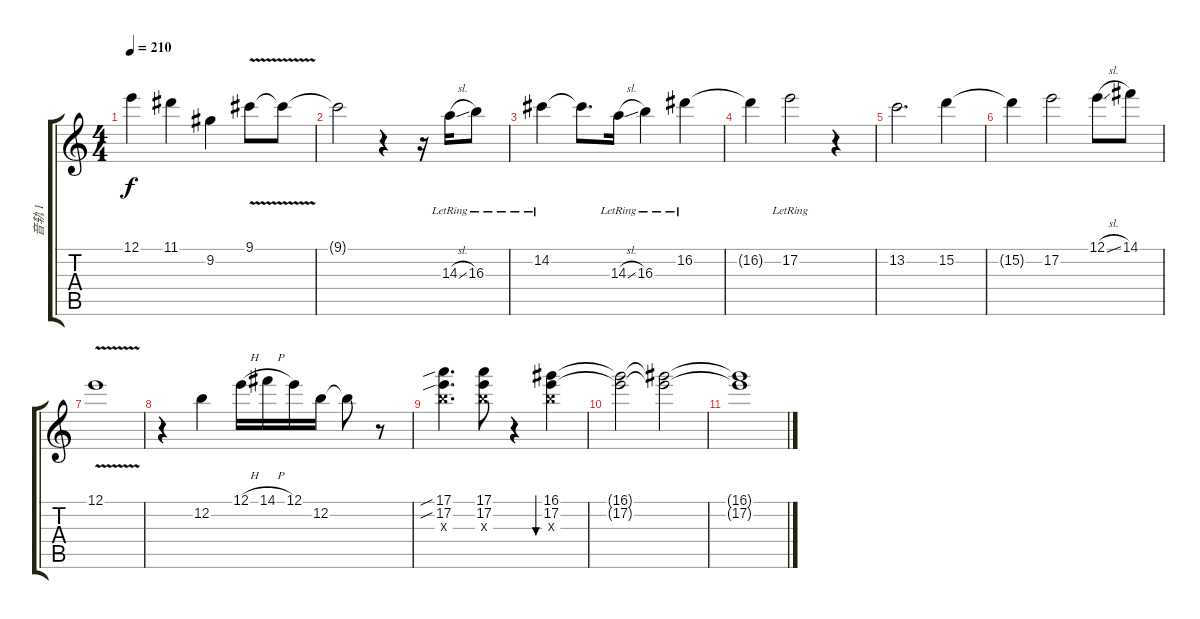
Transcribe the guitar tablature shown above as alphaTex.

\track ("音轨 1" "音轨 1") {instrument overdrivenguitar}
\staff {score tabs}
\tuning (E4 B3 G3 D3 A2 E2) {hide}
\ts (4 4)
\tempo 210
\clef g2
\ks c
12.1.4{dy f} 11.1.4 9.2.4 9.1{v}.8 9.1{t}.8 |
9.1{t}.2 r.4 r.16 14.3{sl lr}.16 16.3{lr}.8 |
14.2{lr}.4 14.2{t}.8{d} 14.3{sl lr}.16 16.3{lr}.4 16.2{lr}.4 |
16.2{t}.4 17.2{lr}.2 r.4 |
13.2.2{d} 15.2.4 |
15.2{t}.4 17.2.2 12.1{sl}.8 14.1.8 |
12.1{v}.1 |
r.4 12.2.4 12.1{h}.16 14.1{h}.16 12.1.16 12.2.16 12.2{t}.8 r.8 |
(17.1{sib} 17.2{sib} 16.3{x}).4{d} (17.1 17.2 16.3{x}).8 r.4 (16.1 17.2 16.3{x}).4{bu 60} |
(16.1{t} 17.2{t}).2 (16.1{t} 17.2{t}).2{volume 0} |
(16.1{t} 17.2{t}).1
